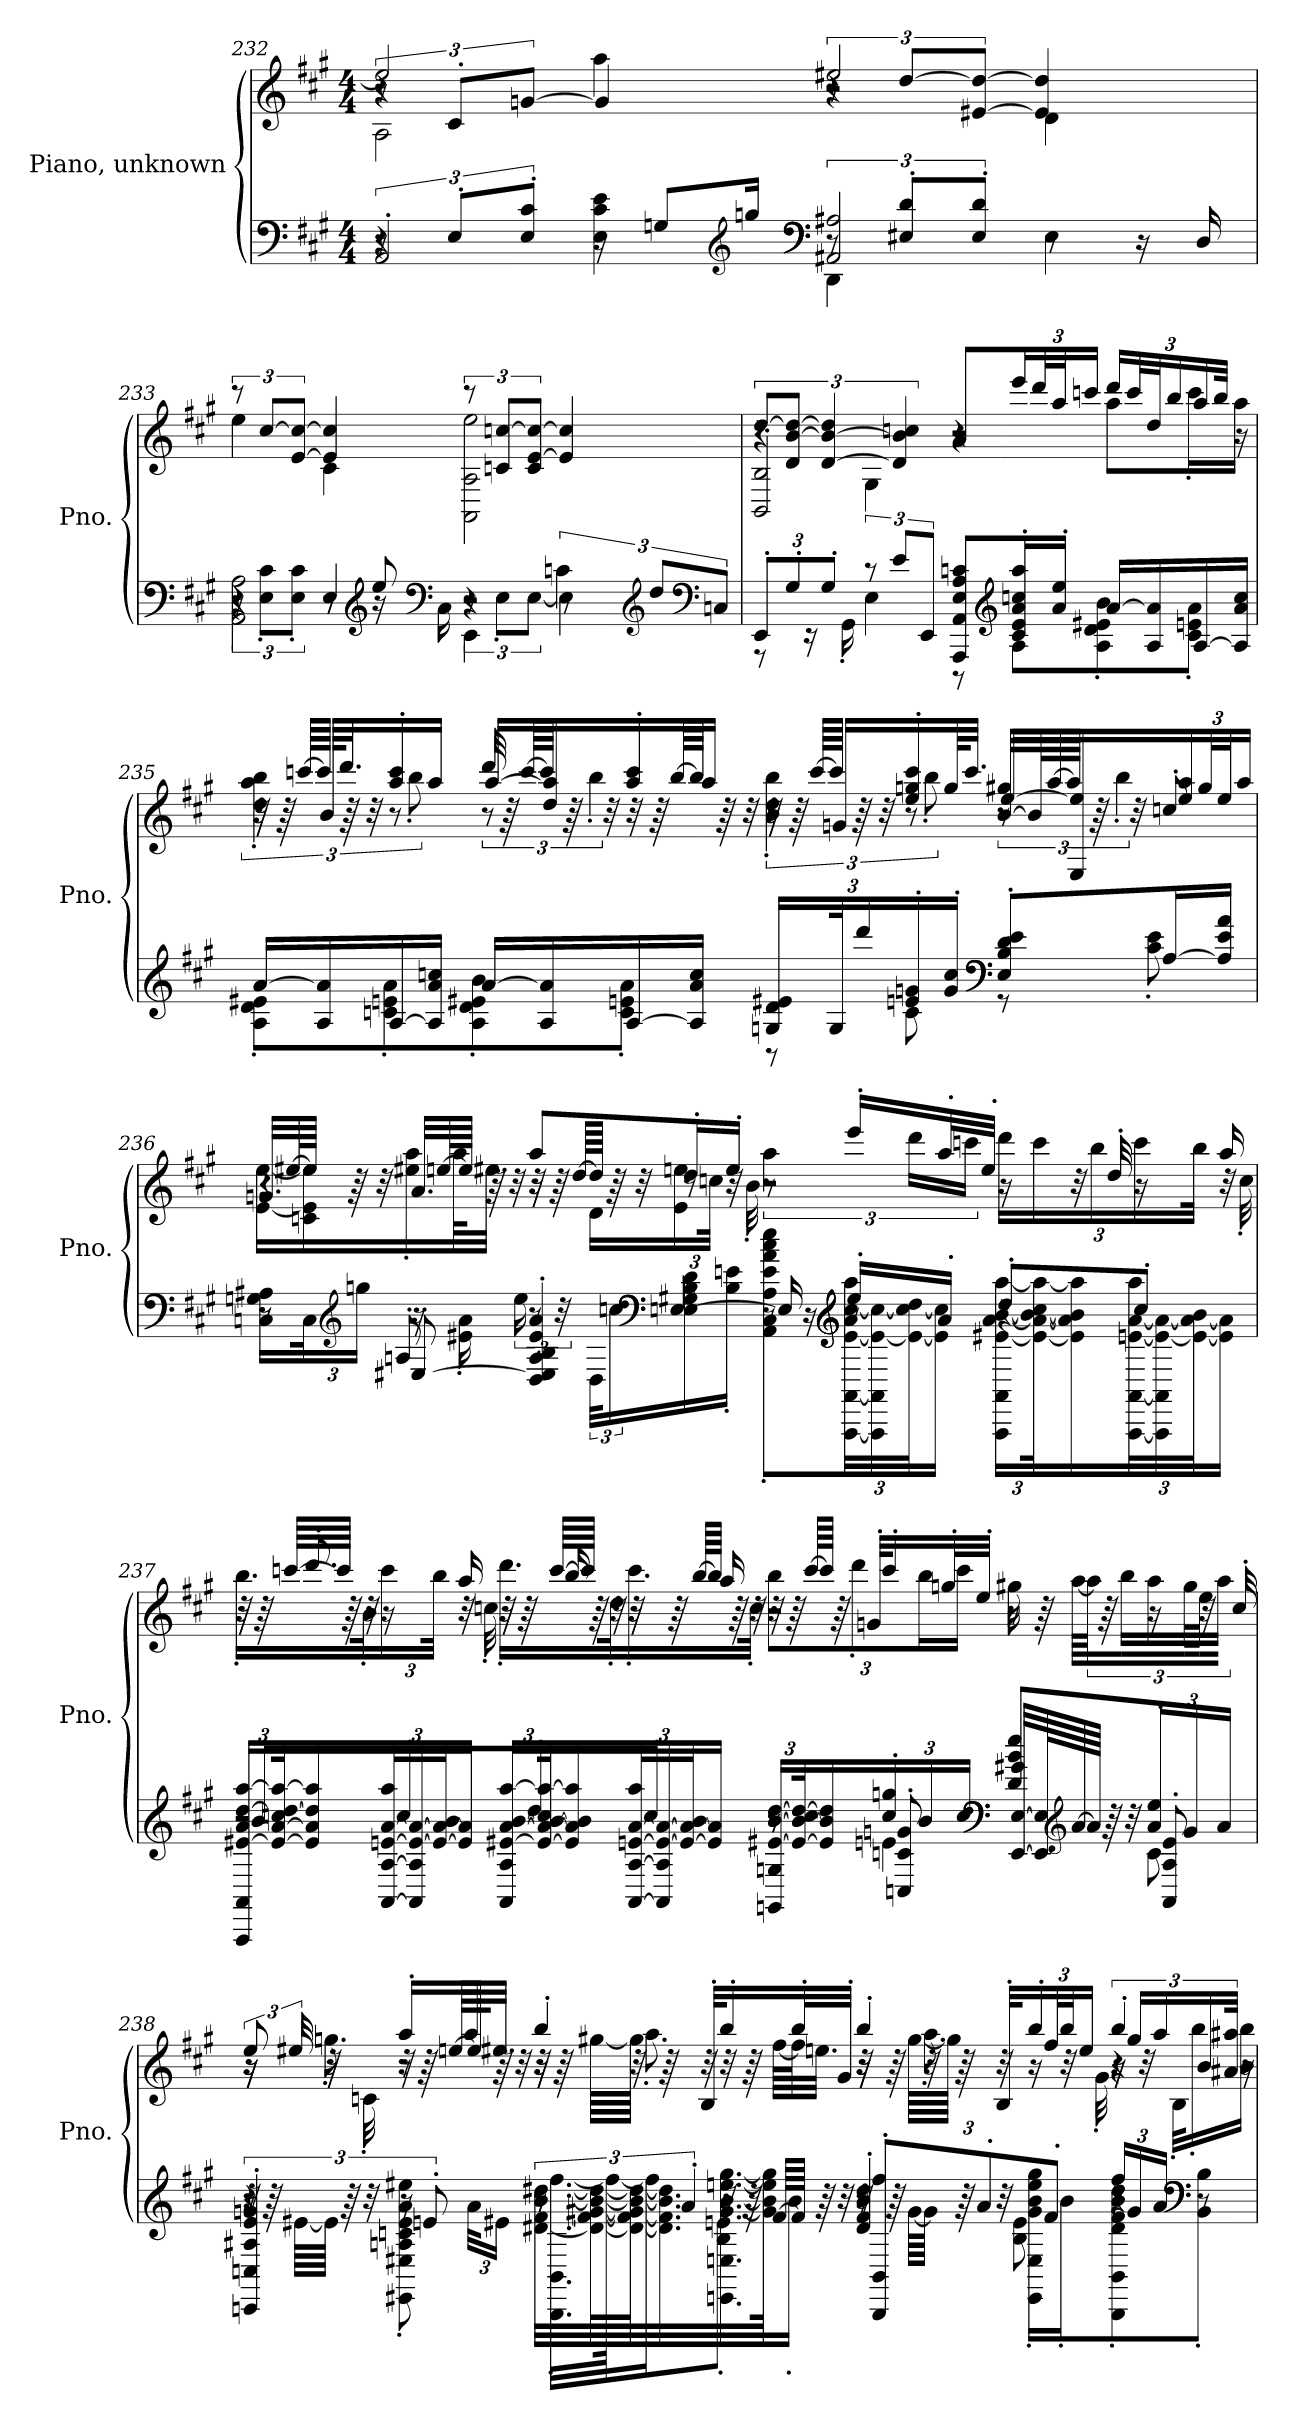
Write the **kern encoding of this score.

**kern	**kern
*part1	*part1
*staff2	*staff1
*I"Piano, unknown	*
*I'Pno.	*
*clefF4	*clefG2
*k[f#c#g#]	*k[f#c#g#]
*M4/4	*M4/4
=232	=232
*^	*^
*	*^	*	*^
*	*	*	*	*	*^
12r	4r	2AA'/	2ee/]	4r	12r	2A\
12E'/L	.	.	.	.	12c#'/L	.
12E/' 12c#/'J	.	.	.	.	[12gn/J	.
16r	4E\ 4c#\ 4e\	.	.	4aa\	4g/]	.
8Gn/L	.	.	.	.	.	.
*clefG2	*	*	*	*	*	*
16ggn/Jk	.	.	.	.	.	.
*clefF4	*	*	*	*	*	*
12r	4DD\	2AA#X/ 2A#X/	2ee#X/	4r	12r	2r
12E#X/' 12d/'L	.	.	.	.	[12dd/L	.
12E#/' 12d/'J	.	.	.	.	[12e#X/ 12dd/_J	.
8r	4E#\	.	.	4d\	4e#/] 4dd/]	.
16r	.	.	.	.	.	.
16D/	.	.	.	.	.	.
*	*	*	*	*v	*v	*v
!!LO:LB:g=z
=233	=233	=233	=233	=233
*	*	*^	*	*
4r	12r	4r	2AA\ 2A\	12r	4ee\
.	12E\' 12c#\'L	.	.	[12cc#/L	.
.	12E\' 12c#\'J	.	.	[12e/ 12cc#/_J	.
8r	8r	4E/	.	4e/] 4cc#/]	4c#\
*clefG2	*	*	*	*	*
8ee/	16r	.	.	.	.
*clefF4	*	*	*	*	*
.	16C#\	.	.	.	.
4r	12r	2r	4EE\	12r	2AA\ 2A\ 2ee\
.	12E'\L	.	.	12cn/ [12ccn/L	.
.	[12E\J	.	.	12c/ [12e/ 12cc/_J	.
12r	4E\]	.	4cn\	4e/] 4cc/]	.
*clefG2	*	*	*	*	*
12dd/L	.	.	.	.	.
*clefF4	*	*	*	*	*
12Cn/J	.	.	.	.	.
*v	*v	*v	*v	*	*
*	*v	*v
!!LO:LB:g=z
=234	=234
*Xbrackettup	*
*^	*^
*	*	*	*^
12EE'/L	8r	[12dd/L	4r	2BB/' 2B/'
12G#'/	.	12d/ [12b/ 12dd/_J	.	.
.	16r	.	.	.
12G#'/J	.	[6d/ 6b/_ 6dd/]	.	.
.	16GG#'\	.	.	.
*brackettup	*	*	*	*
12r	4E\	.	4G#\	.
12e/L	.	6d/] 6b/] 6ccn/	.	.
12EE/J	.	.	.	.
8AAA/ 8AA/ 8E/ 8A/ 8cn/L	8r	8a/L	4r	2r
*clefG2	*	*	*	*
*	*	*Xbrackettup	*	*
16c/' 16e/' 16a/' 16ccn/' 16aa/'L	8A\L	24eee/L	.	.
.	.	48ddd/L	.	.
16a/' 16ee/'JJ	.	48aa/J	.	.
.	.	24cccn/JJ	.	.
[16a/LL	8A\' 8d\' 8e#X\' 8b\'	24ddd/LL	8aa\L	.
.	.	48ccc/L	.	.
16A/ 16a/]	.	48dd/J	.	.
.	.	24bb/	.	.
[16A/	8c\' 8en\' 8a\'J	24aa/	16ccc'\L	.
.	.	48bb/JJk	.	.
16A/] 16a/ 16cc/JJ	.	16r	16aa\JJ	.
!!LO:PB:g=z	!!	!!
=235	=235	=235	=235	=235
*	*	*	*brackettup	*
[16a/LL	8A\' 8d\' 8e#X\'L	32r	6dd\' 6aa\' 6bb\'	16r
.	.	64r	.	.
.	.	[64cccn/LLLL	.	.
16A/ 16a/]	.	64ccc/JJJJ]	.	64b/KLLL
.	.	64r	.	32.ddd/J
.	.	32r	.	.
[16A/	8cn\' 8en\' 8a\'	8r	.	16aa/' 16ccc/'
.	.	.	12bb'\	.
16A/] 16a/ 16ccn/JJ	.	.	.	16aa/JJ
[16a/LL	8A\' 8d\' 8e#X\' 8b\'	32ddd/	12r	[16aa/LL
.	.	64r	.	.
.	.	[64ccc/LLLL	.	.
16A/ 16a/]	.	64ccc/JJJJ]	.	16dd/ 16aa/]
.	.	64r	.	.
.	.	.	6bb'\	.
.	.	32r	.	.
[16A/	8c\' 8en\' 8a\'J	32r	.	16aa/' 16ccc/'
.	.	64r	.	.
.	.	[64bb/LLLL	.	.
16A/] 16a/ 16cc/JJ	.	64bb/JJJJ]	.	16aa/JJ
.	.	64r	.	.
.	.	32r	.	.
16Gn/ 16d/ 16e#X/LL	8r	32r	6b\' 6dd\' 6bb\'	16r
.	.	64r	.	.
.	.	[64ccc/LLLL	.	.
*Xbrackettup	*	*	*	*
48G/K	.	64ccc/JJJJ]	.	16gn/LL
.	.	64r	.	.
24ddd/	.	.	.	.
.	.	32r	.	.
16en/' 16gn/'	8c\	8r	.	16ee/' 16ggn/' 16ccc/'
.	.	.	12bb'\	.
16g/' 16cc/'JJ	.	.	.	64gg/KL
.	.	.	.	32.ccc/JJJ
*clefF4	*	*	*	*
8E/' 8B/' 8d/' 8e/'L	8r	[32b/ 32gg#X/LLL	12r	[16ee/LL
.	.	64b/L]	.	.
.	.	[64aa/	.	.
.	.	64aa/JJJJ]	.	16E/ 16ee/]
.	.	64r	.	.
.	.	.	6bb'\	.
.	.	32r	.	.
*	*	*	*	*Xbrackettup
[16A/L	8c\' 8e\'	8ccn'/	.	24ee/ 24aa/
.	.	.	.	48gg#/L
16A/] 16e/ 16a/JJ	.	.	.	48ee/J
.	.	.	.	24aa/JJ
!!LO:LB:g=z	!!	!!
=236	=236	=236	=236	=236
*	*^	*	*	*
8r	16Cn\ 16Gn\ 16A#X\LL	8r	32.gn/LLL	[16e\ [16ee\LL	4r
.	.	.	[64ee#X/L	.	.
.	48C\K	.	64ee#/JJJJ]	16cn\ 16e\] 16ee\]	.
.	.	.	64r	.	.
*clefG2	*	*	*	*	*
.	24ggn\JJ	.	.	.	.
.	.	.	32r	.	.
[8E#X'/	16r	8An'/	32.a/LLL	16ee#X\' 16aa\'	.
.	.	.	[64een/L	.	.
.	16e#X\' 16a\'	.	64ee/JJJJ]	64aa\KL	.
.	.	.	64r	32.ee#X\JJJ	.
.	.	.	32r	.	.
*	*brackettup	*	*	*	*
4D/' 4E#/]' 4A/' 4B/' 4e#/' 4a/'	24ee\	8r	8aa/L	16r	32r
.	.	.	.	.	64r
.	48r	.	.	.	.
.	.	.	.	.	[64dd/LLLL
.	48D\KLL	.	.	16d\LL	64dd/JJJJ]
.	.	.	.	.	64r
.	24ccn\	.	.	.	.
.	.	.	.	.	32r
*clefF4	*	*	*	*	*
.	16E#\ 16G#X\ 16B\ 16d\	[8En/	16dd'/L	24e\ 24een\	8r
.	.	.	.	48ccn\JJk	.
.	16B\' 16en\'JJ	.	16ee'/JJ	32r	.
.	.	.	.	32b'\	.
*	*	*	*	*brackettup	*
8r	8AA\' 8C\' 8A\' 8e\' 8a\' 8cc\' 8ee\'L	16E/]	8r	6aa\	2r
.	.	16r	.	.	.
*clefG2	*	*	*	*	*
*	*Xbrackettup	*	*	*	*
16ee'/LL	[48AAA\ [48AA\ [48e\ 48a\ [48cc\ 48aa\LL	8r	16eee'/LL	.	.
.	48AAA\] 48AA\] 48e\_ 48cc\_	.	.	.	.
.	48e\_ 48cc\_ 48dd\J	.	.	24ddd\LL	.
16a'/JJ	16e\] 16cc\]JJ	.	32aa'/L	.	.
.	.	.	.	24cccn\JJ	.
.	.	.	32ee'/JJJ	.	.
*	*	*	*	*Xbrackettup	*
8dd'/L	24AAA\ 24AA\ [24e#X\ [24a\ [24b\ [24aa\LL	4r	16r	24ddd\LL	.
.	48e#\_ 48a\_ 48b\_ 48cc\ 48aa\_K	.	.	24ccc\	.
.	16e#\] 16a\] 16b\] 16aa\]	.	32r	.	.
.	.	.	.	24bb\	.
.	.	.	32dd'/	.	.
8cc'/J	[48AAA\ [48AA\ [48en\ [48a\ 48aa\L	.	16r	24ccc\	.
.	48AAA\] 48AA\] 48e\_ 48a\_	.	.	.	.
.	48e\_ 48a\_ 48b\J	.	.	48bb\JJk	.
.	16e\] 16a\]JJ	.	16aa/	32r	.
.	.	.	.	32cc'\	.
!!LO:LB:g=z	!!	!!
=237	=237	=237	=237	=237	=237
24AAA/ 24AA/ [24e#X/ [24a/ [24dd/ [24aa/LL	2r	8b'/L	16r	16.bb'\LL	32r
.	.	.	.	.	64r
48e#/_ 48a/_ 48ccn/ 48dd/_ 48aa/_K	.	.	.	.	.
.	.	.	.	.	[64cccn/LLLL
16e#/] 16a/] 16dd/] 16aa/]	.	.	8.ddd'/	.	64ccc/JJJJ]
.	.	.	.	.	64r
.	.	.	.	32b'\K	32r
[48AA/ [48A/ [48en/ [48a/ 48aa/L	.	8cc'/	.	24ccc\	16r
48AA/] 48A/] 48e/_ 48a/_	.	.	.	.	.
48e/_ 48a/_ 48b/J	.	.	.	48bb\JJk	.
16e/] 16a/]JJ	.	.	.	32r	16aa/
.	.	.	.	32ccn'\	.
24AA/ 24A/ [24e#X/ [24a/ [24b/ [24aa/LL	.	8dd'/	16r	16.ddd'\LL	32r
.	.	.	.	.	64r
48e#/_ 48a/_ 48b/_ 48cc/ 48aa/_K	.	.	.	.	.
.	.	.	.	.	[64ccc/LLLL
16e#/] 16a/] 16b/] 16aa/]	.	.	16bb/	.	64ccc/JJJJ]
.	.	.	.	.	64r
.	.	.	.	32dd'\K	32r
[48AA/ [48A/ [48en/ [48a/ 48aa/L	.	8cc'/J	32r	16.ccc'\	16r
48AA/] 48A/] 48e/_ 48a/_	.	.	.	.	.
.	.	.	64r	.	.
48e/_ 48a/_ 48b/J	.	.	.	.	.
.	.	.	[64bb/LLLL	.	.
16e/] 16a/]JJ	.	.	64bb/JJJJ]	.	16aa/
.	.	.	64r	.	.
.	.	.	32r	32cc'\JJk	.
24GGn/ 24Gn/ [24e#X/ [24b/ [24dd/LL	8r	8r	2r	12bb\L	32r
.	.	.	.	.	64r
48e#/_ 48b/_ 48cc/ 48dd/_K	.	.	.	.	.
.	.	.	.	.	[64ccc/LLLL
16e#/] 16b/] 16dd/]	.	.	.	.	64ccc/JJJJ]
.	.	.	.	.	64r
.	.	.	.	12ddd'\	.
.	.	.	.	.	32gn'/KLL
24cc/' 24ggn/'	4en\	8Cn/' 8cn/' 8gn/'	.	.	16ccc'/
24b/	.	.	.	24bb\L	.
.	.	.	.	.	32ggn'/L
24cc/JJ	.	.	.	24ccc\JJ	.
.	.	.	.	.	32ee'/JJJ
*clefF4	*	*	*	*	*
8d/ 8b/ 8ee/L	.	[32EE/ [32E/ 32g#X/LLL	.	32gg#X\	8r
.	.	64EE/] 64E/]L	.	64r	.
*clefG2	*	*	*	*	*
.	.	[64a/	.	[64aa\LLLL	.
*	*	*	*	*brackettup	*
.	.	64a/JJJJ]	.	96aa\JJJJ]	.
.	.	.	.	96r	.
.	.	64r	.	.	.
.	.	.	.	24bb\LL	.
.	.	32r	.	.	.
*	*	*	*	*Xbrackettup	*
24a/' 24ee/'L	8c\	8AA/' 8A/' 8e/'	.	24aa\	16r
24g#/	.	.	.	48gg#\L	.
.	.	.	.	48ee\J	32r
24a/JJ	.	.	.	24aa\JJ	.
.	.	.	.	.	32cc'/
!!LO:LB:g=z
=238	=238	=238	=238	=238	=238
*	*	*brackettup	*	*	*brackettup
*	*	*^	*	*	*^
4r	32r	6CCn/' 6Cn/' 6A#X/' 6e/' 6gn/'	8r	8ee/	16r	24r	16r
.	64r	.	.	.	.	.	.
.	.	.	.	.	.	48ee#X/	.
.	[64e#X\LLLL	.	.	.	.	.	.
.	64e#\JJJJ]	.	.	.	8.ggn'\	16r	32r
.	64r	.	.	.	.	.	.
.	32r	.	.	.	.	.	32cn'\
.	16r	.	8EE#X\' 8E#X\' 8An\' 8cn\' 8e#\' 8a\' 8ee#X\'	32r	.	16aa'/LL	8r
.	.	.	.	64r	.	.	.
.	.	12en'/	.	.	.	.	.
.	.	.	.	[64een/LLLL	.	.	.
*	*Xbrackettup	*	*	*	*	*	*
.	48a\KLL	.	.	64ee/JJJJ]	.	64aa/KL	.
.	.	.	.	64r	.	32.ee#X/JJJ	.
.	24e#X\JJ	.	.	.	.	.	.
.	.	.	.	32r	.	.	.
8r	[32.d#X\ [32.f#\ [32.b\ [32.dd#X\LLL	12r	32.BBB\' 32.BB\' [32.ff#\'LLL	4bb'/	32r	16r	16r
.	.	.	.	.	64r	.	.
.	64d#\_ 64f#\_ [64g#X\ 64b\_ 64dd#\_L	.	64ff#\JK_	.	[64gg#X\LLLL	.	.
.	64d#\_ 64f#\_ 64g#\] 64b\_ 64dd#\_J	.	16ff#\J]	.	64gg#\JJJJ]	32r	8.aa'\
.	32.d#\] 32.f#\] 32.b\] 32.dd#\]	.	.	.	64r	.	.
.	.	6a'/	.	.	.	.	.
.	.	.	.	.	32r	32B'/KLL	.
32r	32.EEn\' 32.En\' [32.g#\' [32.b\' [32.een\' [32.gg#\'	.	8B\ 8en\J	.	32r	16bb'/	.
64r	.	.	.	.	64r	.	.
[64f#/LLLL	64g#\] 64b\] 64ee\] 64gg#\]JK	.	.	.	[64ff#\LLLL	.	.
64f#/JJJJ]	16b'\JJ	.	.	.	64ff#\J]	32bb'/L	.
64r	.	.	.	.	32.een\JJJ	.	.
32r	.	.	.	.	.	32g#'/JJJ	.
4d#/' 4f#/' 4b/' 4dd#/'	32r	12BBB/' 12BB/' 12ff#/'L	8r	4bb'/	16r	16r	32r
.	64r	.	.	.	.	.	64r
.	[64g#\LLLL	.	.	.	.	.	[64gg#\LLLL
.	64g#\JJJJ]	.	.	.	8.aa'\	32r	64gg#\JJJJ]
.	64r	.	.	.	.	.	64r
.	.	12a'/	.	.	.	.	.
.	32r	.	.	.	.	32B'/KLL	32r
*	*	*	*	*	*	*Xbrackettup	*
.	16EE\' 16E\' 16g#\' 16b\' 16ee\' 16gg#\'LL	.	8B\ 8e\	.	.	24bb'/	16r
.	.	12f#'/J	.	.	.	48ff#/L	.
.	16b'\J	.	.	.	.	48bb/J	32r
.	.	.	.	.	.	24ee/JJ	.
.	.	.	.	.	.	.	32g#'\
*	*	*	*	*	*	*brackettup	*
4r	8BBB\' 8BB\' 8d#\' 8f#\' 8b\' 8dd#\'	24ff#/LL	4r	4bb'/	4r	24r	16r
.	.	24g#/	.	.	.	24gg#/LL	.
.	.	.	.	.	.	.	32r
.	.	24a/JJ	.	.	.	24aa/	.
.	.	.	.	.	.	.	32B'\KLL
*clefF4	*	*	*	*	*	*	*
*	*	*	*	*	*	*Xbrackettup	*
.	8BB\' 8B\'J	8r	.	.	.	24b/	16bb'\
.	.	.	.	.	.	48a#X/ 48aa#X/JJk	.
.	.	.	.	.	.	16r	16b\ 16bb\JJ
*v	*v	*v	*v	*	*	*	*
*	*v	*v	*v	*v
=	=
*-	*-
